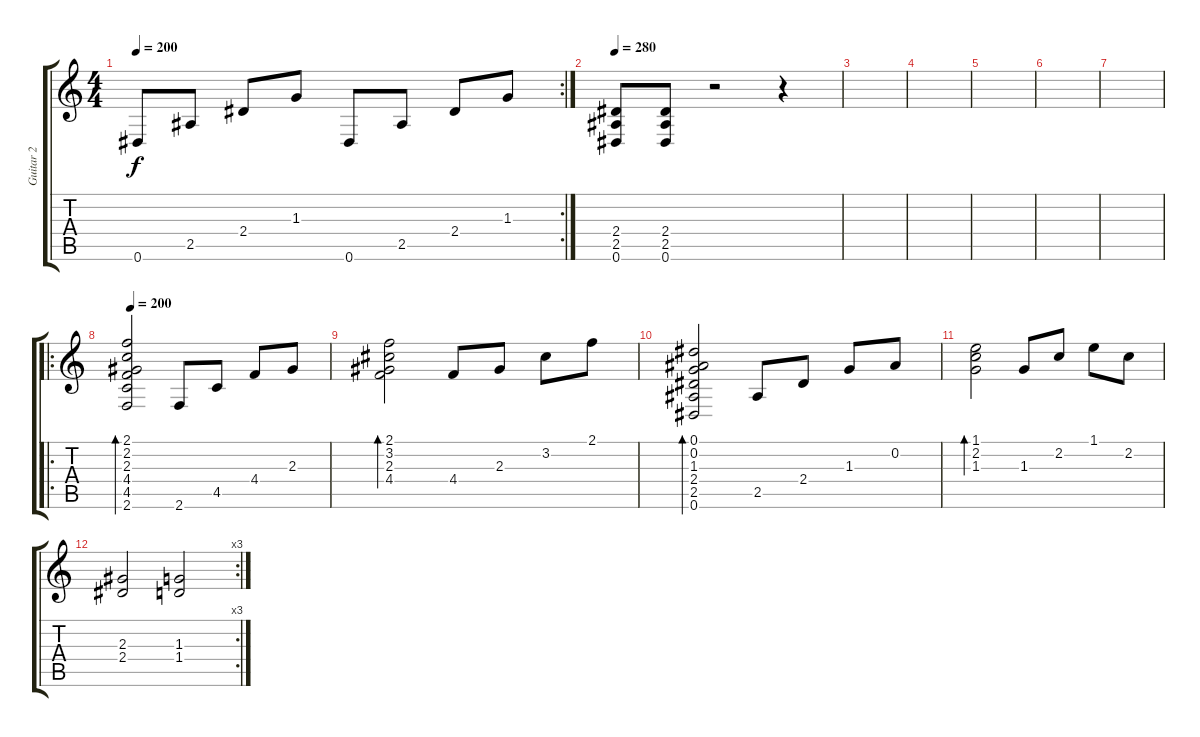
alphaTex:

\track ("Guitar 2" "Guitar 2") {instrument distortionguitar}
\staff {score tabs}
\tuning (Eb4 Bb3 Gb3 Db3 Ab2 Eb2) {hide}
\rc 2
\ts (4 4)
\tempo 200
\clef g2
\ks c
0.6.8{dy f} 2.5.8 2.4.8 1.3.8 0.6.8 2.5.8 2.4.8 1.3.8 |
\tempo 280
(2.4 2.5 0.6).8 (2.4 2.5 0.6).8 r.2 r.4 |
|
|
|
|
|
\ro
\tempo 200
(2.1 2.2 2.3 4.4 4.5 2.6).2{bd 480} 2.6.8 4.5.8 4.4.8 2.3.8 |
(2.1 3.2 2.3 4.4).2{bd 480} 4.4.8 2.3.8 3.2.8 2.1.8 |
(0.1 0.2 1.3 2.4 2.5 0.6).2{bd 480} 2.5.8 2.4.8 1.3.8 0.2.8 |
(1.1 2.2 1.3).2{bd 480} 1.3.8 2.2.8 1.1.8 2.2.8 |
\rc 3
(2.3 2.4).2 (1.3 1.4).2
